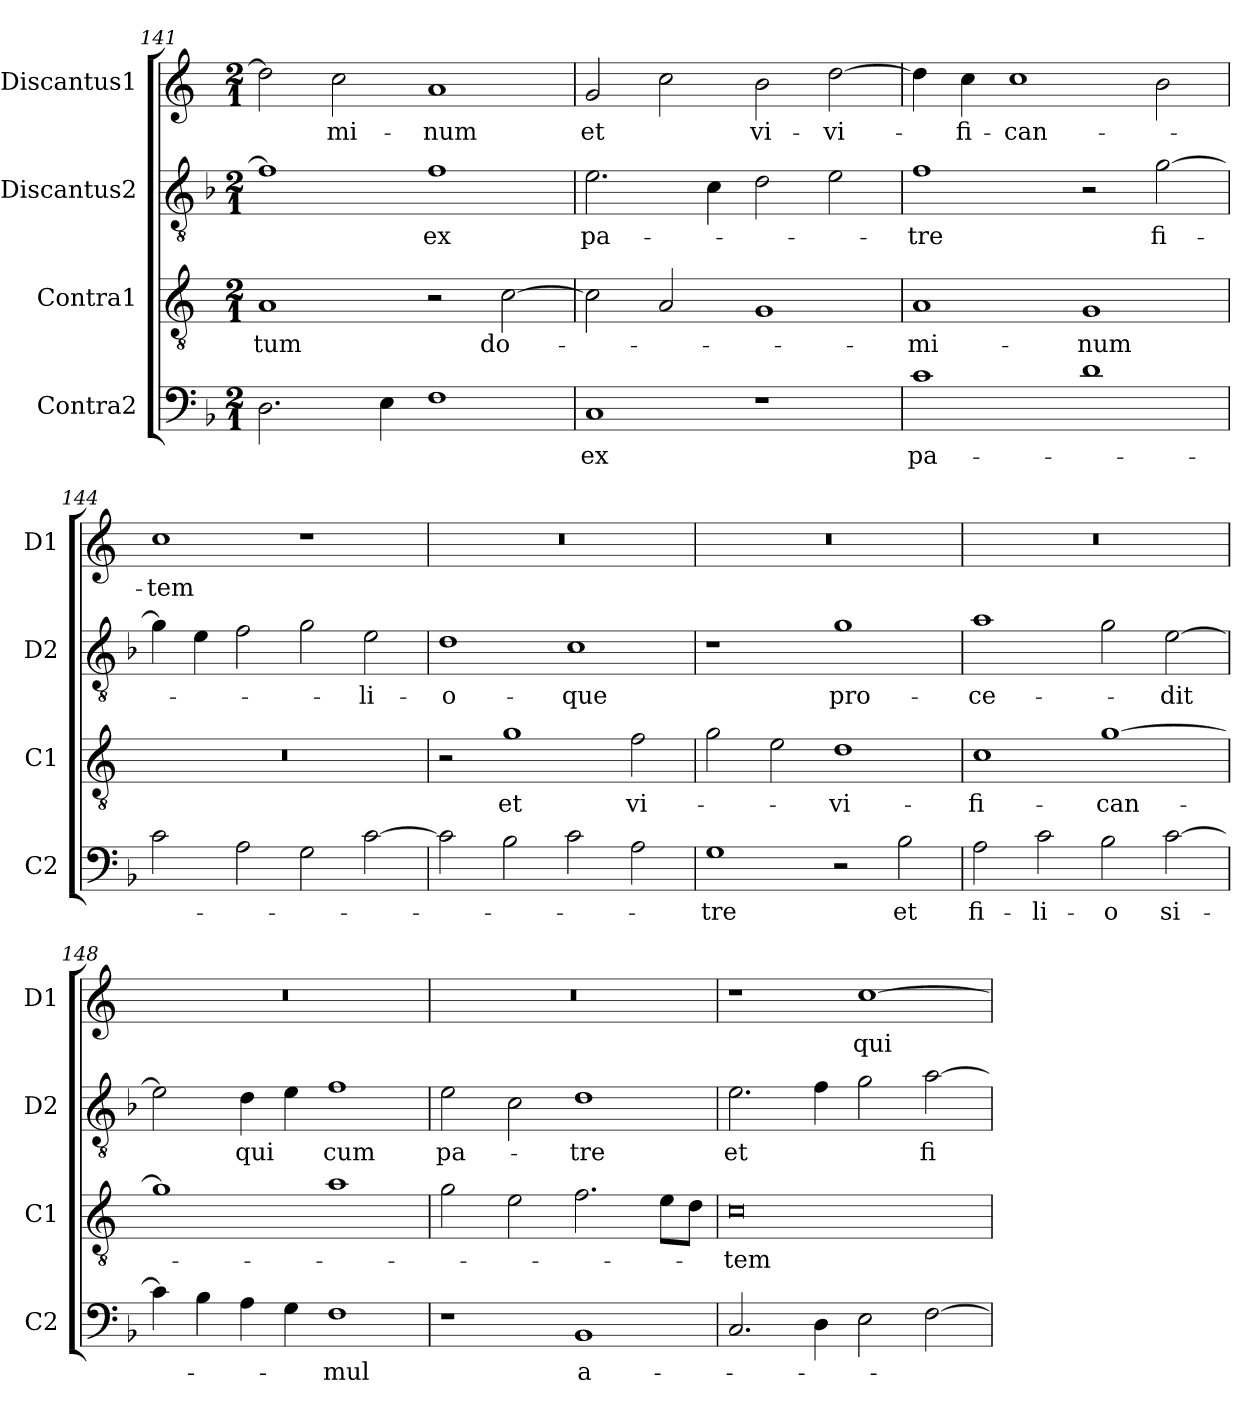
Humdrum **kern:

**kern	**text	**kern	**text	**kern	**text	**kern	**text
*part4	*part4	*part3	*part3	*part2	*part2	*part1	*part1
*staff4	*staff4	*staff3	*staff3	*staff2	*staff2	*staff1	*staff1
*I"Contra2	*	*I"Contra1	*	*I"Discantus2	*	*I"Discantus1	*
*I'C2	*	*I'C1	*	*I'D2	*	*I'D1	*
*clefF4	*	*clefGv2	*	*clefGv2	*	*clefG2	*
*k[b-]	*	*k[]	*	*k[b-]	*	*k[]	*
*M2/1	*	*M2/1	*	*M2/1	*	*M2/1	*
=141	=141	=141	=141	=141	=141	=141	=141
2.D\	.	1A	-tum	1f]	.	2dd\]	.
.	.	.	.	.	.	2cc\	-mi-
4E\	.	.	.	.	.	.	.
1F	.	2r	.	1f	ex	1a	-num
.	.	[2c\	do-	.	.	.	.
=142	=142	=142	=142	=142	=142	=142	=142
1C	ex	2c\]	.	2.e\	pa-	2g/	et
.	.	2A/	.	.	.	2cc\	.
.	.	.	.	4c\	.	.	.
1r	.	1G	.	2d\	.	2b\	vi-
.	.	.	.	2e\	.	[2dd\	-vi-
=143	=143	=143	=143	=143	=143	=143	=143
1c	pa-	1A	-mi-	1f	-tre	4dd\]	.
.	.	.	.	.	.	4cc\	-fi-
.	.	.	.	.	.	1cc	-can-
1d	.	1G	-num	2r	.	.	.
.	.	.	.	[2g\	fi-	2b\	.
=144	=144	=144	=144	=144	=144	=144	=144
2c\	.	0r	.	4g\]	.	1cc	-tem
.	.	.	.	4e\	.	.	.
2A\	.	.	.	2f\	.	.	.
2G\	.	.	.	2g\	.	1r	.
[2c\	.	.	.	2e\	-li-	.	.
=145	=145	=145	=145	=145	=145	=145	=145
2c\]	.	2r	.	1d	-o-	0r	.
2B-\	.	1g	et	.	.	.	.
2c\	.	.	.	1c	-que	.	.
2A\	.	2f\	vi-	.	.	.	.
=146	=146	=146	=146	=146	=146	=146	=146
1G	-tre	2g\	.	1r	.	0r	.
.	.	2e\	.	.	.	.	.
2r	.	1d	-vi-	1g	pro-	.	.
2B-\	et	.	.	.	.	.	.
=147	=147	=147	=147	=147	=147	=147	=147
2A\	fi-	1c	-fi-	1a	-ce-	0r	.
2c\	-li-	.	.	.	.	.	.
2B-\	-o	[1g	-can-	2g\	.	.	.
[2c\	si-	.	.	[2e\	-dit	.	.
=148	=148	=148	=148	=148	=148	=148	=148
4c\]	.	1g]	.	2e\]	.	0r	.
4B-\	.	.	.	.	.	.	.
4A\	.	.	.	4d\	qui	.	.
4G\	.	.	.	4e\	.	.	.
1F	-mul	1a	.	1f	cum	.	.
=149	=149	=149	=149	=149	=149	=149	=149
1r	.	2g\	.	2e\	pa-	0r	.
.	.	2e\	.	2c\	.	.	.
1BB-	a-	2.f\	.	1d	-tre	.	.
.	.	8e\L	.	.	.	.	.
.	.	8d\J	.	.	.	.	.
=150	=150	=150	=150	=150	=150	=150	=150
2.C/	.	0c	-tem	2.e\	et	1r	.
4D\	.	.	.	4f\	.	.	.
2E\	.	.	.	2g\	.	[1cc	qui
[2F\	.	.	.	[2a\	fi-	.	.
=	=	=	=	=	=	=	=
*-	*-	*-	*-	*-	*-	*-	*-
